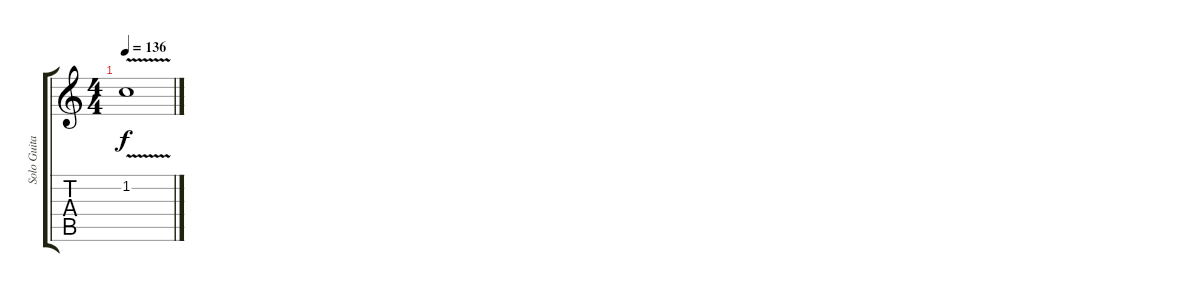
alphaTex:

\track ("Solo Guitar" "Solo Guita") {instrument overdrivenguitar}
\staff {score tabs}
\tuning (E4 B3 G3 D3 A2 E2) {hide}
\ts (4 4)
\tempo 136
\clef g2
\ks c
1.2{v}.1{dy f}
